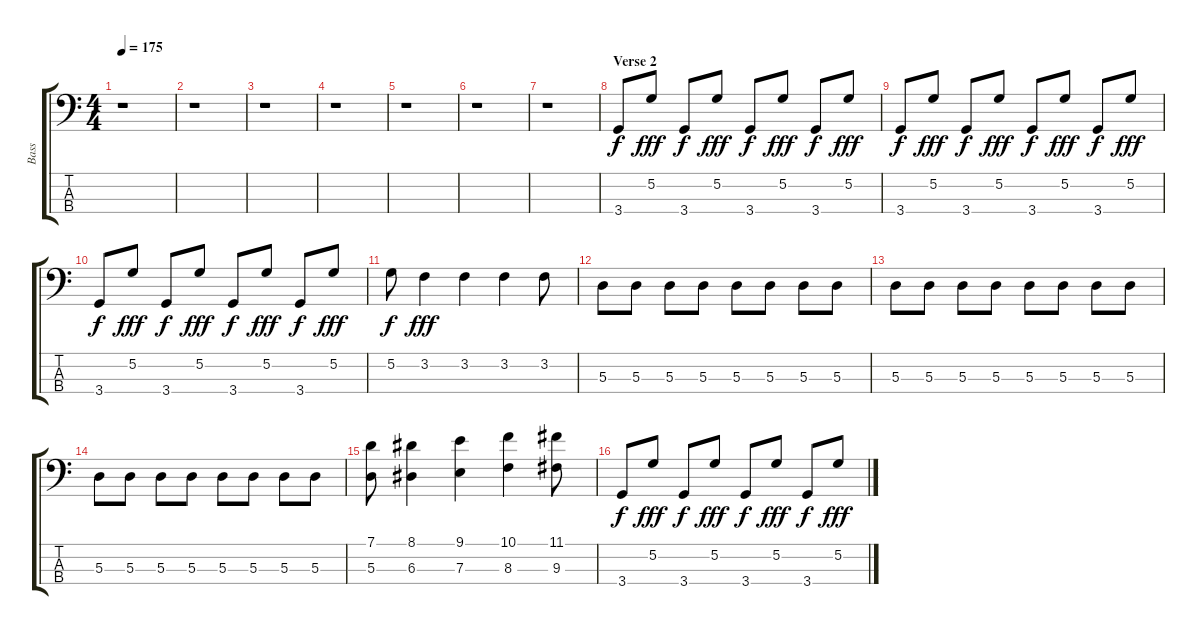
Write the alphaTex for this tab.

\track ("Bass" "Bass") {instrument electricbasspick}
\staff {score tabs}
\tuning (G2 D2 A1 E1) {hide}
\ts (4 4)
\tempo 175
\clef f4
\ks c
r.1{dy fff} |
r.1 |
r.1 |
r.1 |
r.1 |
r.1 |
r.1 |
\section ("" "Verse 2")
3.4.8{dy f} 5.2.8{dy fff} 3.4.8{dy f} 5.2.8{dy fff} 3.4.8{dy f} 5.2.8{dy fff} 3.4.8{dy f} 5.2.8{dy fff} |
3.4.8{dy f} 5.2.8{dy fff} 3.4.8{dy f} 5.2.8{dy fff} 3.4.8{dy f} 5.2.8{dy fff} 3.4.8{dy f} 5.2.8{dy fff} |
3.4.8{dy f} 5.2.8{dy fff} 3.4.8{dy f} 5.2.8{dy fff} 3.4.8{dy f} 5.2.8{dy fff} 3.4.8{dy f} 5.2.8{dy fff} |
5.2.8{dy f} 3.2.4{dy fff} 3.2.4 3.2.4 3.2.8 |
5.3.8 5.3.8 5.3.8 5.3.8 5.3.8 5.3.8 5.3.8 5.3.8 |
5.3.8 5.3.8 5.3.8 5.3.8 5.3.8 5.3.8 5.3.8 5.3.8 |
5.3.8 5.3.8 5.3.8 5.3.8 5.3.8 5.3.8 5.3.8 5.3.8 |
(7.1 5.3).8 (8.1 6.3).4 (9.1 7.3).4 (10.1 8.3).4 (11.1 9.3).8 |
3.4.8{dy f} 5.2.8{dy fff} 3.4.8{dy f} 5.2.8{dy fff} 3.4.8{dy f} 5.2.8{dy fff} 3.4.8{dy f} 5.2.8{dy fff}
